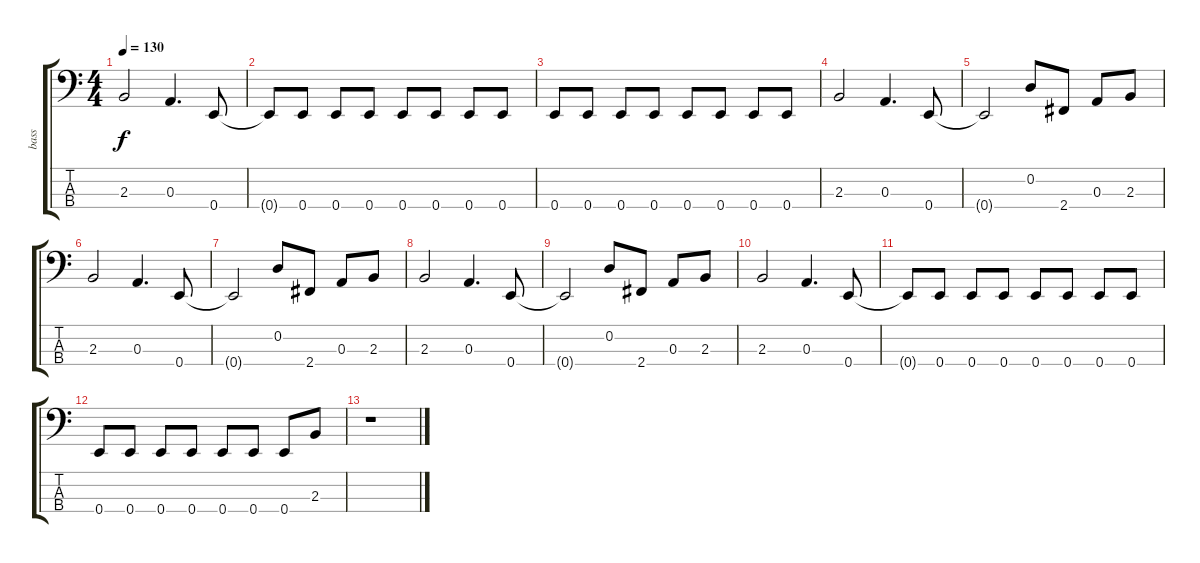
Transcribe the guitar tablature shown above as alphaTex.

\track ("bass" "bass") {instrument electricbassfinger}
\staff {score tabs}
\tuning (G2 D2 A1 E1) {hide}
\ts (4 4)
\tempo 130
\clef f4
\ks c
2.3.2{dy f} 0.3.4{d} 0.4.8 |
0.4{t}.8 0.4.8 0.4.8 0.4.8 0.4.8 0.4.8 0.4.8 0.4.8 |
0.4.8 0.4.8 0.4.8 0.4.8 0.4.8 0.4.8 0.4.8 0.4.8 |
2.3.2 0.3.4{d} 0.4.8 |
0.4{t}.2 0.2.8 2.4.8 0.3.8 2.3.8 |
2.3.2 0.3.4{d} 0.4.8 |
0.4{t}.2 0.2.8 2.4.8 0.3.8 2.3.8 |
2.3.2 0.3.4{d} 0.4.8 |
0.4{t}.2 0.2.8 2.4.8 0.3.8 2.3.8 |
2.3.2 0.3.4{d} 0.4.8 |
0.4{t}.8 0.4.8 0.4.8 0.4.8 0.4.8 0.4.8 0.4.8 0.4.8 |
0.4.8 0.4.8 0.4.8 0.4.8 0.4.8 0.4.8 0.4.8 2.3.8 |
r.1
